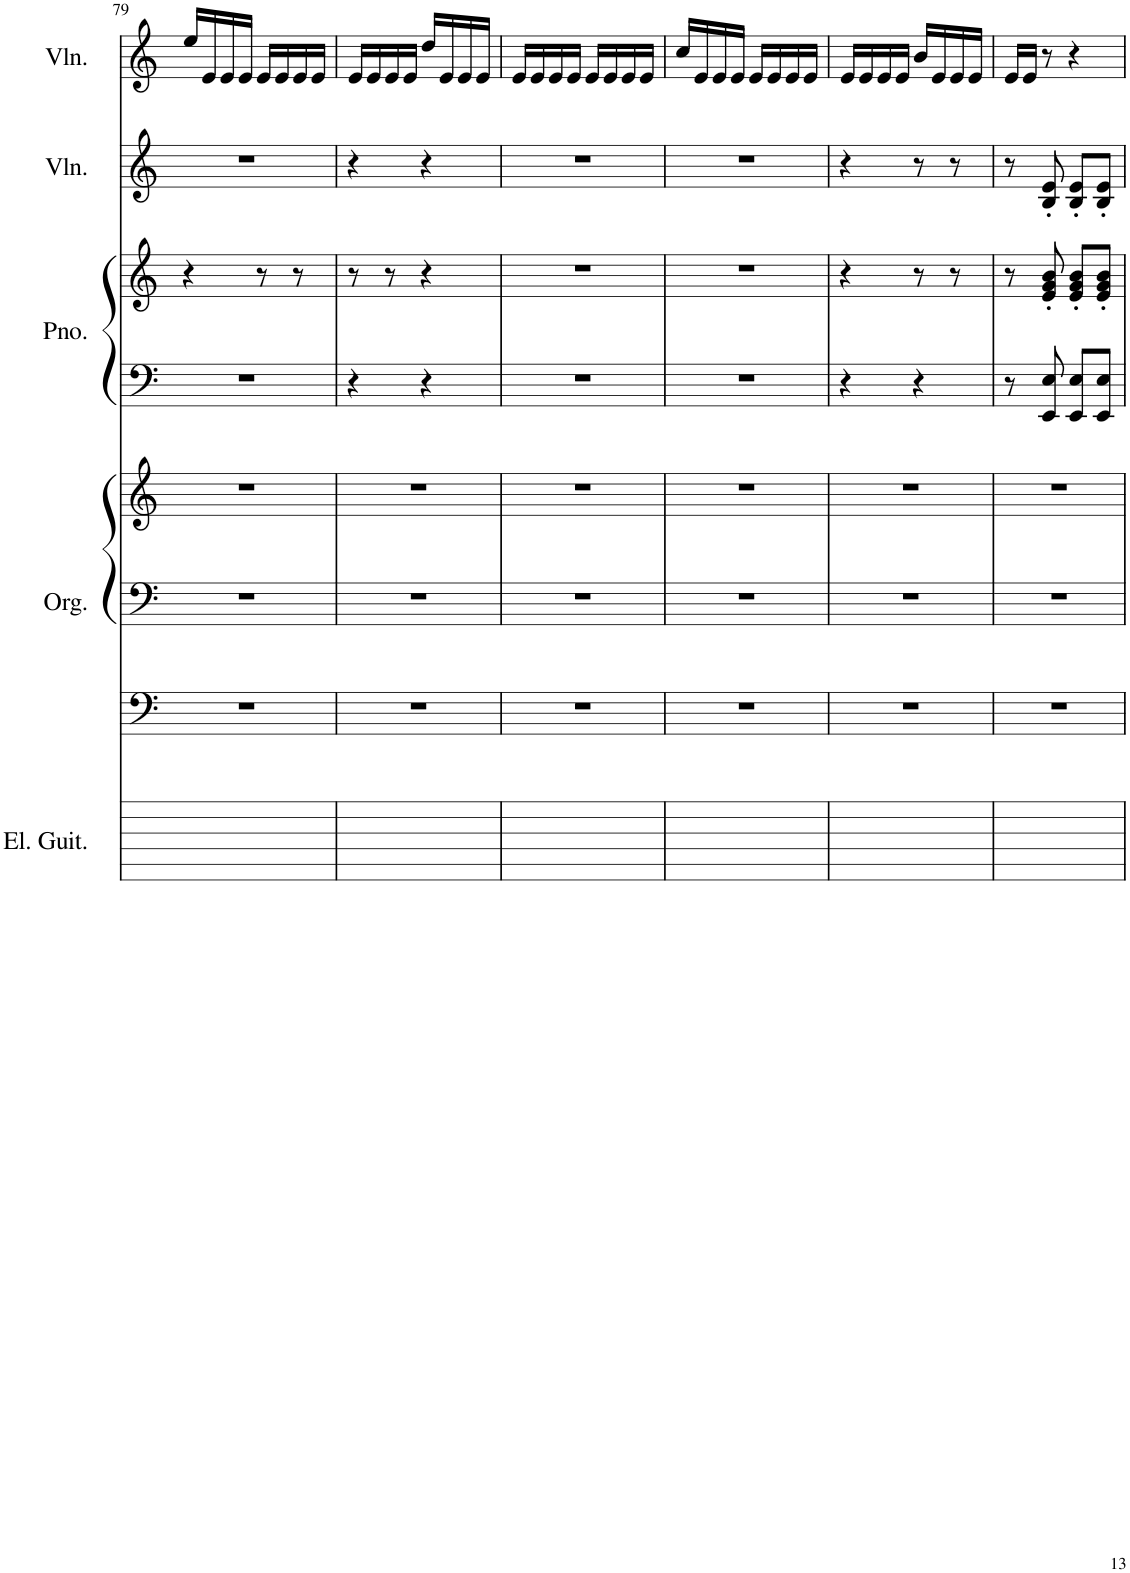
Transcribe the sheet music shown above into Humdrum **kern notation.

**kern	**kern	**kern	**kern	**kern	**kern	**kern	**kern
*part5	*part4	*part4	*part4	*part3	*part3	*part2	*part1
*staff8	*staff7	*staff6	*staff5	*staff4	*staff3	*staff2	*staff1
*I"Electric Guitar	*I"Organ	*	*	*I"Piano	*	*I"Violin	*I"Violin
*I'El. Guit.	*I'Org.	*	*	*I'Pno.	*	*I'Vln.	*I'Vln.
!!LO:PB:g=z
*	*clefF4	*clefF4	*clefG2	*clefF4	*clefG2	*clefG2	*clefG2
*k[]	*k[]	*k[]	*k[]	*k[]	*k[]	*k[]	*k[]
*M2/4	*M2/4	*M2/4	*M2/4	*M2/4	*M2/4	*M2/4	*M2/4
=79	=79	=79	=79	=79	=79	=79	=79
2r	2r	2r	2r	2r	4r	2r	16ee/LL
.	.	.	.	.	.	.	16e/
.	.	.	.	.	.	.	16e/
.	.	.	.	.	.	.	16e/JJ
.	.	.	.	.	8r	.	16e/LL
.	.	.	.	.	.	.	16e/
.	.	.	.	.	8r	.	16e/
.	.	.	.	.	.	.	16e/JJ
=80	=80	=80	=80	=80	=80	=80	=80
2r	2r	2r	2r	4r	8r	4r	16e/LL
.	.	.	.	.	.	.	16e/
.	.	.	.	.	8r	.	16e/
.	.	.	.	.	.	.	16e/JJ
.	.	.	.	4r	4r	4r	16dd/LL
.	.	.	.	.	.	.	16e/
.	.	.	.	.	.	.	16e/
.	.	.	.	.	.	.	16e/JJ
=81	=81	=81	=81	=81	=81	=81	=81
2r	2r	2r	2r	2r	2r	2r	16e/LL
.	.	.	.	.	.	.	16e/
.	.	.	.	.	.	.	16e/
.	.	.	.	.	.	.	16e/JJ
.	.	.	.	.	.	.	16e/LL
.	.	.	.	.	.	.	16e/
.	.	.	.	.	.	.	16e/
.	.	.	.	.	.	.	16e/JJ
=82	=82	=82	=82	=82	=82	=82	=82
2r	2r	2r	2r	2r	2r	2r	16cc/LL
.	.	.	.	.	.	.	16e/
.	.	.	.	.	.	.	16e/
.	.	.	.	.	.	.	16e/JJ
.	.	.	.	.	.	.	16e/LL
.	.	.	.	.	.	.	16e/
.	.	.	.	.	.	.	16e/
.	.	.	.	.	.	.	16e/JJ
=83	=83	=83	=83	=83	=83	=83	=83
2r	2r	2r	2r	4r	4r	4r	16e/LL
.	.	.	.	.	.	.	16e/
.	.	.	.	.	.	.	16e/
.	.	.	.	.	.	.	16e/JJ
.	.	.	.	4r	8r	8r	16b/LL
.	.	.	.	.	.	.	16e/
.	.	.	.	.	8r	8r	16e/
.	.	.	.	.	.	.	16e/JJ
=84	=84	=84	=84	=84	=84	=84	=84
2r	2r	2r	2r	8r	8r	8r	16e/LL
.	.	.	.	.	.	.	16e/JJ
.	.	.	.	8EE/ 8E/	8e/' 8g/' 8b/'	8B/' 8e/'	8r
.	.	.	.	8EE/ 8E/L	8e/' 8g/' 8b/'L	8B/' 8e/'L	4r
.	.	.	.	8EE/ 8E/J	8e/' 8g/' 8b/'J	8B/' 8e/'J	.
=	=	=	=	=	=	=	=
*-	*-	*-	*-	*-	*-	*-	*-
